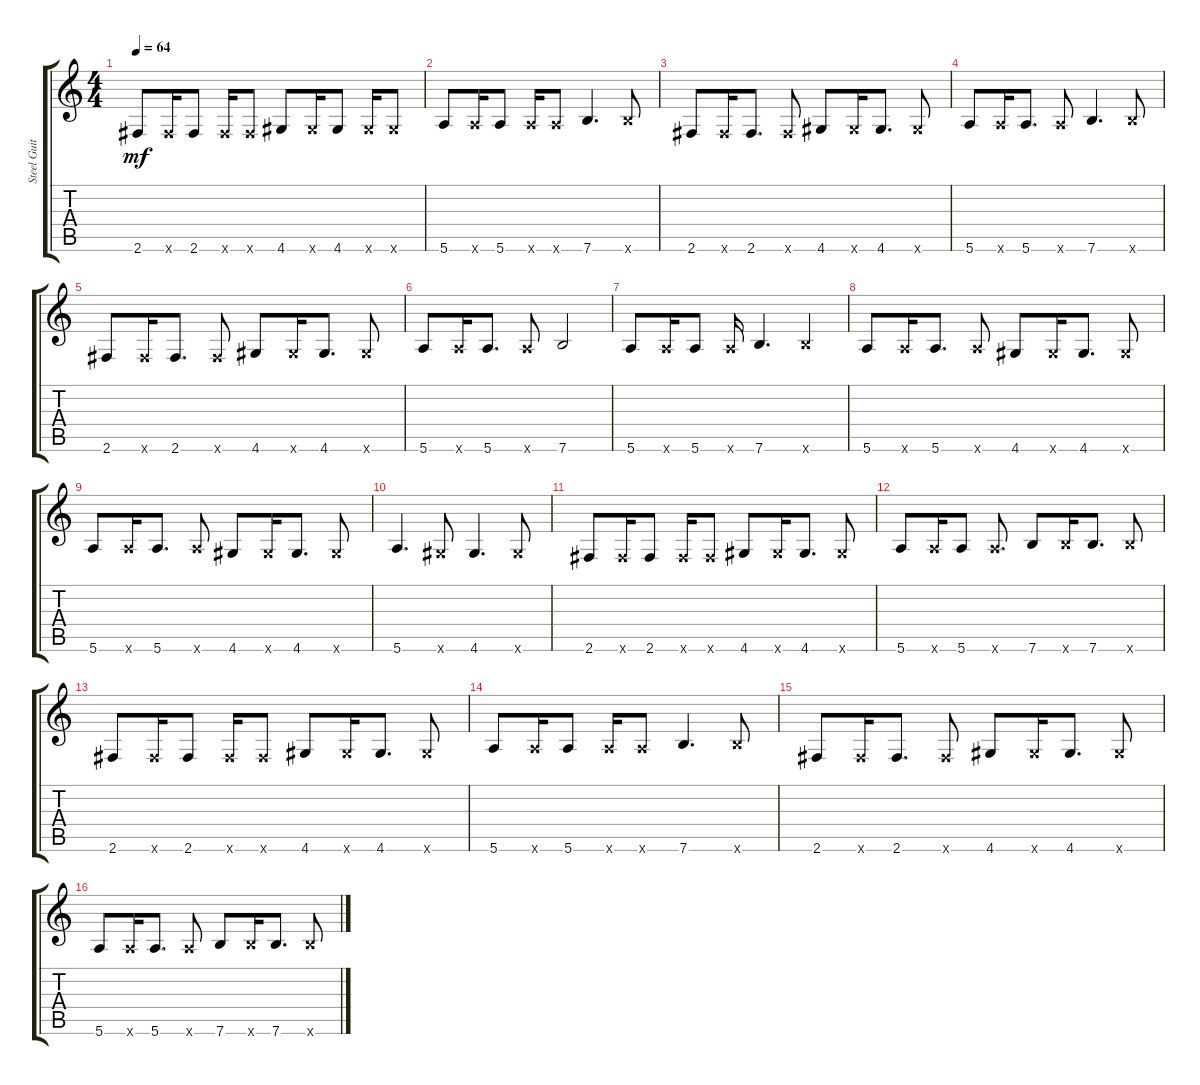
\track ("Steel Guitar" "Steel Guit") {instrument acousticguitarsteel}
\staff {score tabs}
\tuning (E4 B3 G3 D3 A2 E2) {hide}
\ts (4 4)
\tempo 64
\clef g2
\ks c
2.6.8{dy mf instrument acousticguitarsteel} 2.6{x}.16 2.6.8 2.6{x}.16 2.6{x}.8 4.6.8 4.6{x}.16 4.6.8 4.6{x}.16 4.6{x}.8 |
5.6.8 5.6{x}.16 5.6.8 5.6{x}.16 5.6{x}.8 7.6.4{d} 7.6{x}.8 |
2.6.8 2.6{x}.16 2.6.8{d} 2.6{x}.8 4.6.8 4.6{x}.16 4.6.8{d} 4.6{x}.8 |
5.6.8 5.6{x}.16 5.6.8{d} 5.6{x}.8 7.6.4{d} 7.6{x}.8 |
2.6.8 2.6{x}.16 2.6.8{d} 2.6{x}.8 4.6.8 4.6{x}.16 4.6.8{d} 4.6{x}.8 |
5.6.8 5.6{x}.16 5.6.8{d} 5.6{x}.8 7.6.2 |
5.6.8 5.6{x}.16 5.6.8 5.6{x}.16 7.6.4{d} 7.6{x}.4 |
5.6.8 5.6{x}.16 5.6.8{d} 5.6{x}.8 4.6.8 4.6{x}.16 4.6.8{d} 4.6{x}.8 |
5.6.8 5.6{x}.16 5.6.8{d} 5.6{x}.8 4.6.8 4.6{x}.16 4.6.8{d} 4.6{x}.8 |
5.6.4{d} 4.6{x}.8 4.6.4{d} 4.6{x}.8 |
2.6.8 2.6{x}.16 2.6.8 2.6{x}.16 2.6{x}.8 4.6.8 4.6{x}.16 4.6.8{d} 4.6{x}.8 |
5.6.8 5.6{x}.16 5.6.8 5.6{x}.8{d} 7.6.8 7.6{x}.16 7.6.8{d} 7.6{x}.8 |
2.6.8 2.6{x}.16 2.6.8 2.6{x}.16 2.6{x}.8 4.6.8 4.6{x}.16 4.6.8{d} 4.6{x}.8 |
5.6.8 5.6{x}.16 5.6.8 5.6{x}.16 5.6{x}.8 7.6.4{d} 7.6{x}.8 |
2.6.8 2.6{x}.16 2.6.8{d} 2.6{x}.8 4.6.8 4.6{x}.16 4.6.8{d} 4.6{x}.8 |
5.6.8 5.6{x}.16 5.6.8{d} 5.6{x}.8 7.6.8 7.6{x}.16 7.6.8{d} 7.6{x}.8
